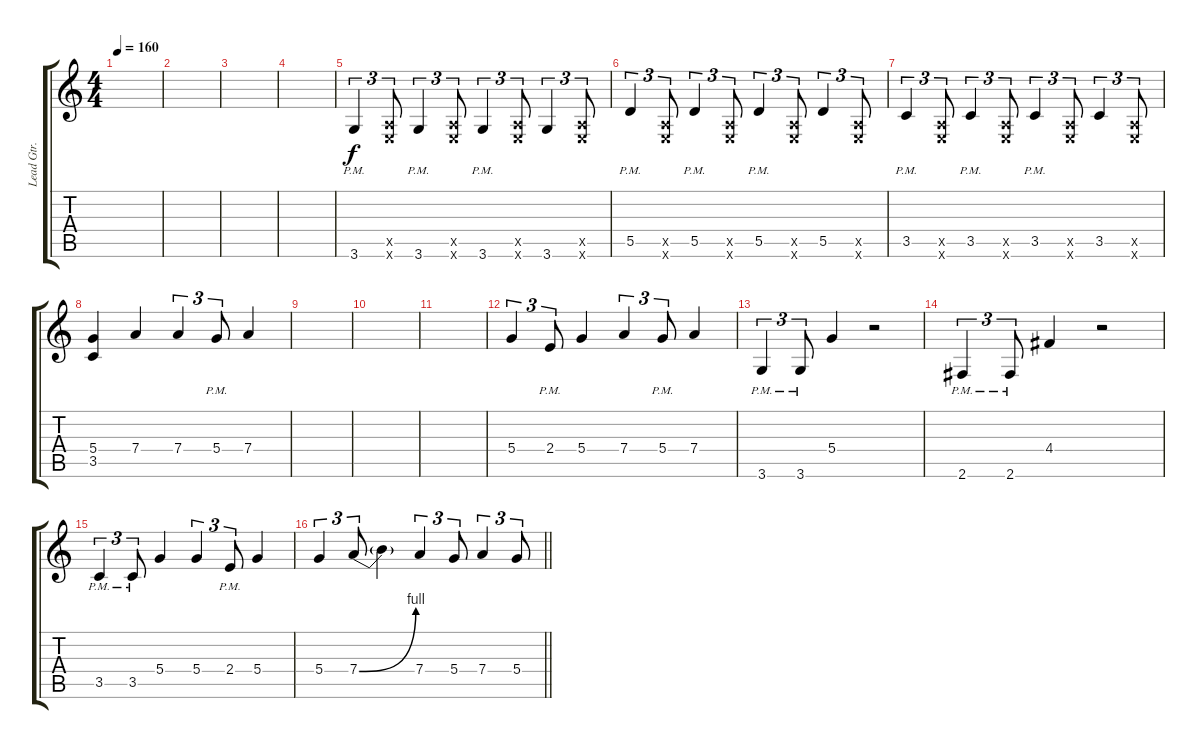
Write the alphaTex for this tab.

\track ("Lead Gtr. 1" "Lead Gtr. ") {instrument acousticguitarsteel}
\staff {score tabs}
\tuning (E4 B3 G3 D3 A2 E2) {hide}
\ts (4 4)
\tempo 160
\clef g2
\ks c
|
|
|
|
3.6{pm}.4{tu (3 2)} (0.5{x} 0.6{x}).8{tu (3 2)} 3.6{pm}.4{tu (3 2)} (0.5{x} 0.6{x}).8{tu (3 2)} 3.6{pm}.4{tu (3 2)} (0.5{x} 0.6{x}).8{tu (3 2)} 3.6.4{tu (3 2)} (0.5{x} 0.6{x}).8{tu (3 2)} |
5.5{pm}.4{tu (3 2)} (0.5{x} 0.6{x}).8{tu (3 2)} 5.5{pm}.4{tu (3 2)} (0.5{x} 0.6{x}).8{tu (3 2)} 5.5{pm}.4{tu (3 2)} (0.5{x} 0.6{x}).8{tu (3 2)} 5.5.4{tu (3 2)} (0.5{x} 0.6{x}).8{tu (3 2)} |
3.5{pm}.4{tu (3 2)} (0.5{x} 0.6{x}).8{tu (3 2)} 3.5{pm}.4{tu (3 2)} (0.5{x} 0.6{x}).8{tu (3 2)} 3.5{pm}.4{tu (3 2)} (0.5{x} 0.6{x}).8{tu (3 2)} 3.5.4{tu (3 2)} (0.5{x} 0.6{x}).8{tu (3 2)} |
(5.4 3.5).4 7.4.4 7.4.4{tu (3 2)} 5.4{pm}.8{tu (3 2)} 7.4.4 |
|
|
|
5.4.4{tu (3 2)} 2.4{pm}.8{tu (3 2)} 5.4.4 7.4.4{tu (3 2)} 5.4{pm}.8{tu (3 2)} 7.4.4 |
3.6{pm}.4{tu (3 2)} 3.6{pm}.8{tu (3 2)} 5.4.4 r.2 |
2.6{pm}.4{tu (3 2)} 2.6{pm}.8{tu (3 2)} 4.4.4 r.2 |
3.5{pm}.4{tu (3 2)} 3.5{pm}.8{tu (3 2)} 5.4.4 5.4.4{tu (3 2)} 2.4{pm}.8{tu (3 2)} 5.4.4 |
\barLineRight lightlight
5.4.4{tu (3 2)} 7.4{be (bend 0 0 60 4)}.8{tu (3 2)} 7.4{t}.4 7.4.4{tu (3 2)} 5.4.8{tu (3 2)} 7.4.4{tu (3 2)} 5.4.8{tu (3 2)}
